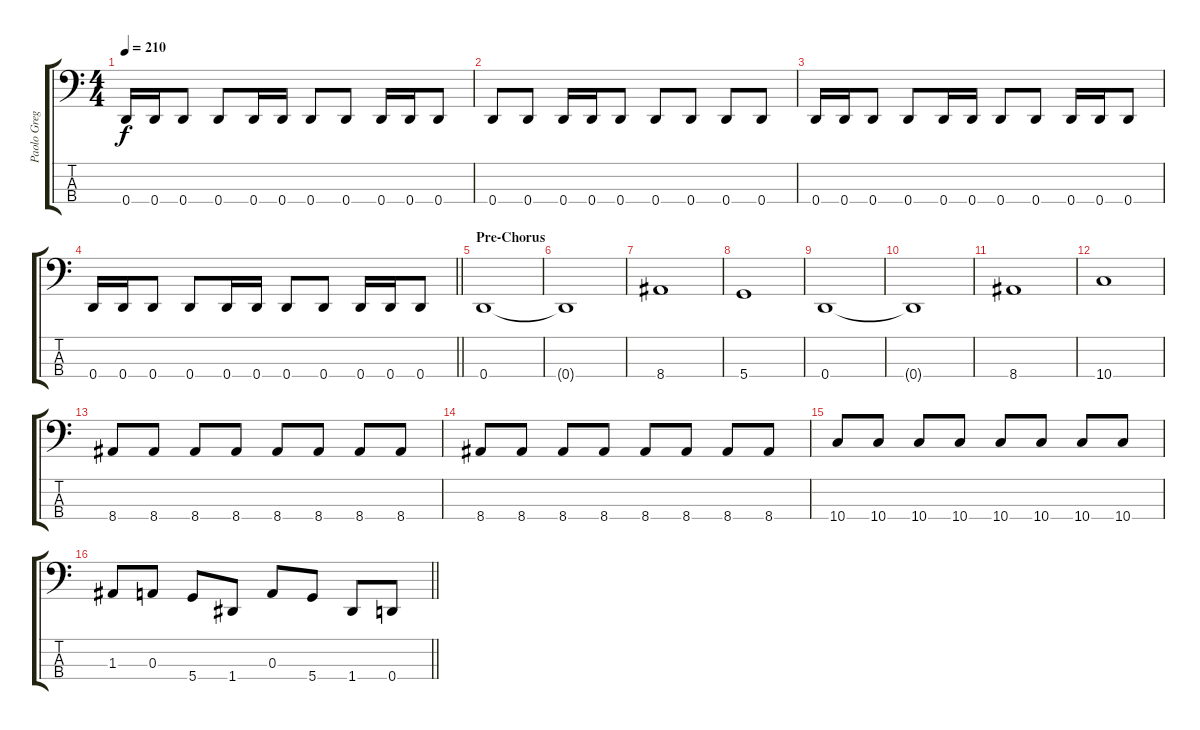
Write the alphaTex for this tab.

\track ("Paolo Gregoletto" "Paolo Greg") {instrument electricbasspick}
\staff {score tabs}
\tuning (G2 D2 A1 D1) {hide}
\ts (4 4)
\tempo 210
\clef f4
\ks c
0.4.16{dy f} 0.4.16 0.4.8 0.4.8 0.4.16 0.4.16 0.4.8 0.4.8 0.4.16 0.4.16 0.4.8 |
0.4.8 0.4.8 0.4.16 0.4.16 0.4.8 0.4.8 0.4.8 0.4.8 0.4.8 |
0.4.16 0.4.16 0.4.8 0.4.8 0.4.16 0.4.16 0.4.8 0.4.8 0.4.16 0.4.16 0.4.8 |
\barLineRight lightlight
0.4.16 0.4.16 0.4.8 0.4.8 0.4.16 0.4.16 0.4.8 0.4.8 0.4.16 0.4.16 0.4.8 |
\section ("" "Pre-Chorus")
0.4.1 |
0.4{t}.1 |
8.4.1 |
5.4.1 |
0.4.1 |
0.4{t}.1 |
8.4.1 |
10.4.1 |
8.4.8 8.4.8 8.4.8 8.4.8 8.4.8 8.4.8 8.4.8 8.4.8 |
8.4.8 8.4.8 8.4.8 8.4.8 8.4.8 8.4.8 8.4.8 8.4.8 |
10.4.8 10.4.8 10.4.8 10.4.8 10.4.8 10.4.8 10.4.8 10.4.8 |
\barLineRight lightlight
1.3.8 0.3.8 5.4.8 1.4.8 0.3.8 5.4.8 1.4.8 0.4.8
